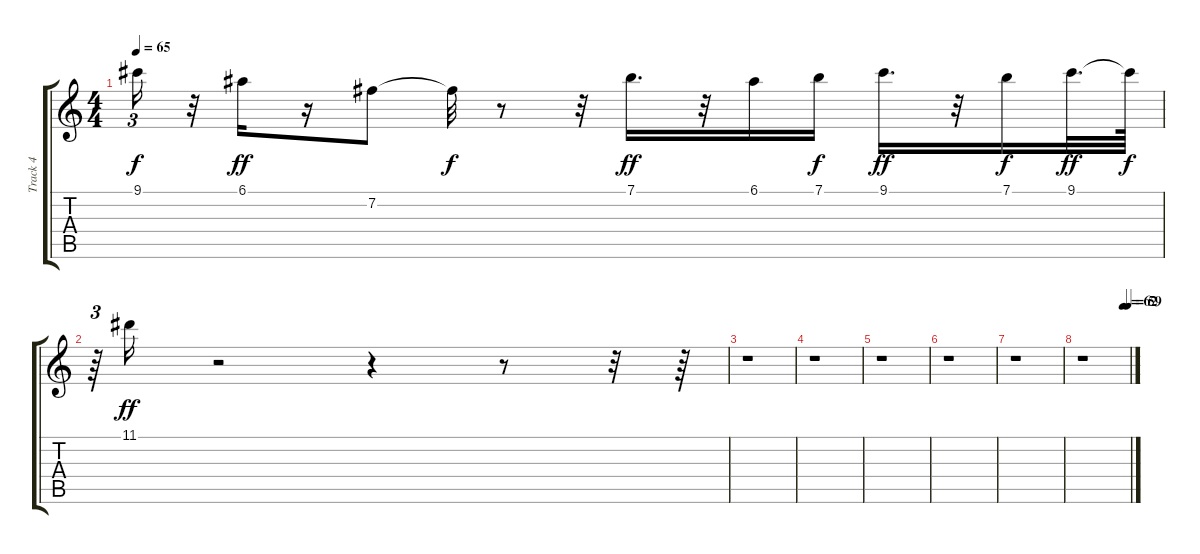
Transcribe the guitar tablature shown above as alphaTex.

\track ("Track 4" "Track 4") {instrument acousticguitarnylon}
\staff {score tabs}
\tuning (E4 B3 G3 D3 A2 E2) {hide}
\ts (4 4)
\tempo 65
\clef g2
\ks c
9.1{t}.16{tu (3 2) dy f} r.32 6.1.16{dy ff} r.16 7.2.8 7.2{t}.32{dy f} r.8 r.32 7.1.16{d dy ff} r.32 6.1.16 7.1.16{dy f} 9.1.16{d dy ff} r.32 7.1.16{dy f} 9.1.32{d dy ff} 9.1{t}.64{dy f} |
r.64{tu (3 2)} 11.1.16{dy ff} r.2 r.4 r.8 r.32 r.64 |
r.1 |
r.1 |
r.1 |
r.1 |
r.1 |
\tempo (62 0.875)
\tempo (59 0.96875)
r.1
